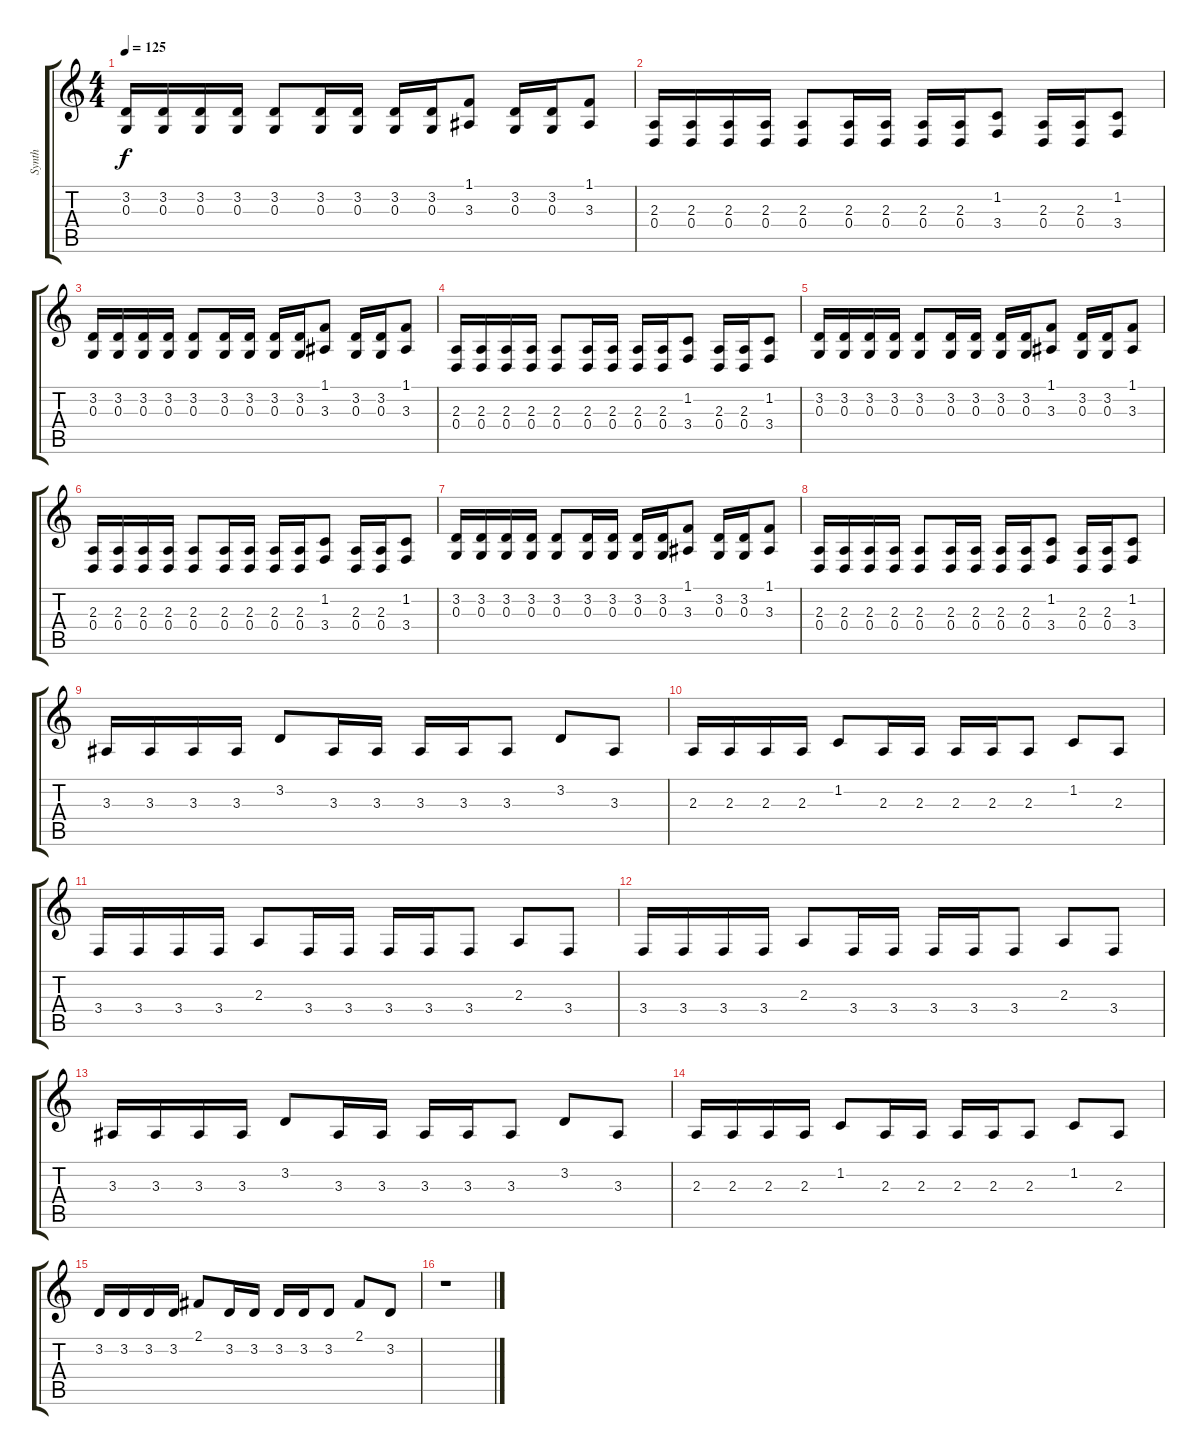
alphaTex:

\track ("Synth" "Synth") {instrument lead8bassandlead}
\staff {score tabs}
\tuning (E4 B3 G3 D3 A2 E2) {hide}
\ts (4 4)
\tempo 125
\clef g2
\ks c
(3.2 0.3).16{dy f} (3.2 0.3).16 (3.2 0.3).16 (3.2 0.3).16 (3.2 0.3).8 (3.2 0.3).16 (3.2 0.3).16 (3.2 0.3).16 (3.2 0.3).16 (1.1 3.3).8 (3.2 0.3).16 (3.2 0.3).16 (1.1 3.3).8 |
(2.3 0.4).16 (2.3 0.4).16 (2.3 0.4).16 (2.3 0.4).16 (2.3 0.4).8 (2.3 0.4).16 (2.3 0.4).16 (2.3 0.4).16 (2.3 0.4).16 (1.2 3.4).8 (2.3 0.4).16 (2.3 0.4).16 (1.2 3.4).8 |
(3.2 0.3).16 (3.2 0.3).16 (3.2 0.3).16 (3.2 0.3).16 (3.2 0.3).8 (3.2 0.3).16 (3.2 0.3).16 (3.2 0.3).16 (3.2 0.3).16 (1.1 3.3).8 (3.2 0.3).16 (3.2 0.3).16 (1.1 3.3).8 |
(2.3 0.4).16 (2.3 0.4).16 (2.3 0.4).16 (2.3 0.4).16 (2.3 0.4).8 (2.3 0.4).16 (2.3 0.4).16 (2.3 0.4).16 (2.3 0.4).16 (1.2 3.4).8 (2.3 0.4).16 (2.3 0.4).16 (1.2 3.4).8 |
(3.2 0.3).16 (3.2 0.3).16 (3.2 0.3).16 (3.2 0.3).16 (3.2 0.3).8 (3.2 0.3).16 (3.2 0.3).16 (3.2 0.3).16 (3.2 0.3).16 (1.1 3.3).8 (3.2 0.3).16 (3.2 0.3).16 (1.1 3.3).8 |
(2.3 0.4).16 (2.3 0.4).16 (2.3 0.4).16 (2.3 0.4).16 (2.3 0.4).8 (2.3 0.4).16 (2.3 0.4).16 (2.3 0.4).16 (2.3 0.4).16 (1.2 3.4).8 (2.3 0.4).16 (2.3 0.4).16 (1.2 3.4).8 |
(3.2 0.3).16 (3.2 0.3).16 (3.2 0.3).16 (3.2 0.3).16 (3.2 0.3).8 (3.2 0.3).16 (3.2 0.3).16 (3.2 0.3).16 (3.2 0.3).16 (1.1 3.3).8 (3.2 0.3).16 (3.2 0.3).16 (1.1 3.3).8 |
(2.3 0.4).16 (2.3 0.4).16 (2.3 0.4).16 (2.3 0.4).16 (2.3 0.4).8 (2.3 0.4).16 (2.3 0.4).16 (2.3 0.4).16 (2.3 0.4).16 (1.2 3.4).8 (2.3 0.4).16 (2.3 0.4).16 (1.2 3.4).8 |
3.3.16 3.3.16 3.3.16 3.3.16 3.2.8 3.3.16 3.3.16 3.3.16 3.3.16 3.3.8 3.2.8 3.3.8 |
2.3.16 2.3.16 2.3.16 2.3.16 1.2.8 2.3.16 2.3.16 2.3.16 2.3.16 2.3.8 1.2.8 2.3.8 |
3.4.16 3.4.16 3.4.16 3.4.16 2.3.8 3.4.16 3.4.16 3.4.16 3.4.16 3.4.8 2.3.8 3.4.8 |
3.4.16 3.4.16 3.4.16 3.4.16 2.3.8 3.4.16 3.4.16 3.4.16 3.4.16 3.4.8 2.3.8 3.4.8 |
3.3.16 3.3.16 3.3.16 3.3.16 3.2.8 3.3.16 3.3.16 3.3.16 3.3.16 3.3.8 3.2.8 3.3.8 |
2.3.16 2.3.16 2.3.16 2.3.16 1.2.8 2.3.16 2.3.16 2.3.16 2.3.16 2.3.8 1.2.8 2.3.8 |
3.2.16 3.2.16 3.2.16 3.2.16 2.1.8 3.2.16 3.2.16 3.2.16 3.2.16 3.2.8 2.1.8 3.2.8 |
r.1
